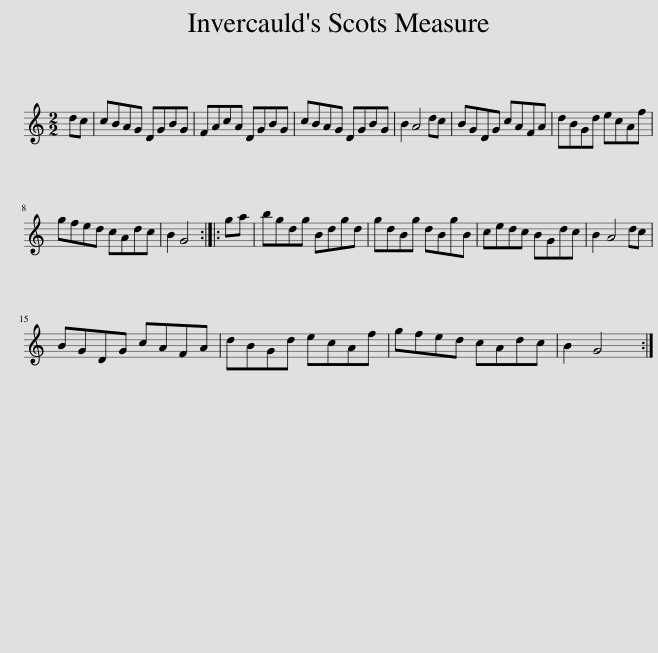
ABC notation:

X:1
L:1/8
M:2/2
I:linebreak $
K:C
V:1 treble
V:1
 dc | cBAG DGBG | FAcA DGBG | cBAG DGBG | B2 A4 dc | %5
 BGDG cAFA | dBGd ecAf |$ gfed cAdc | B2 G4 :: ga | %10
 bgdg Bdgd | gdBg dBgB | cedc BGdc | B2 A4 dc |$ BGDG cAFA | %15
 dBGd ecAf | gfed cAdc | B2 G4 :| %18
